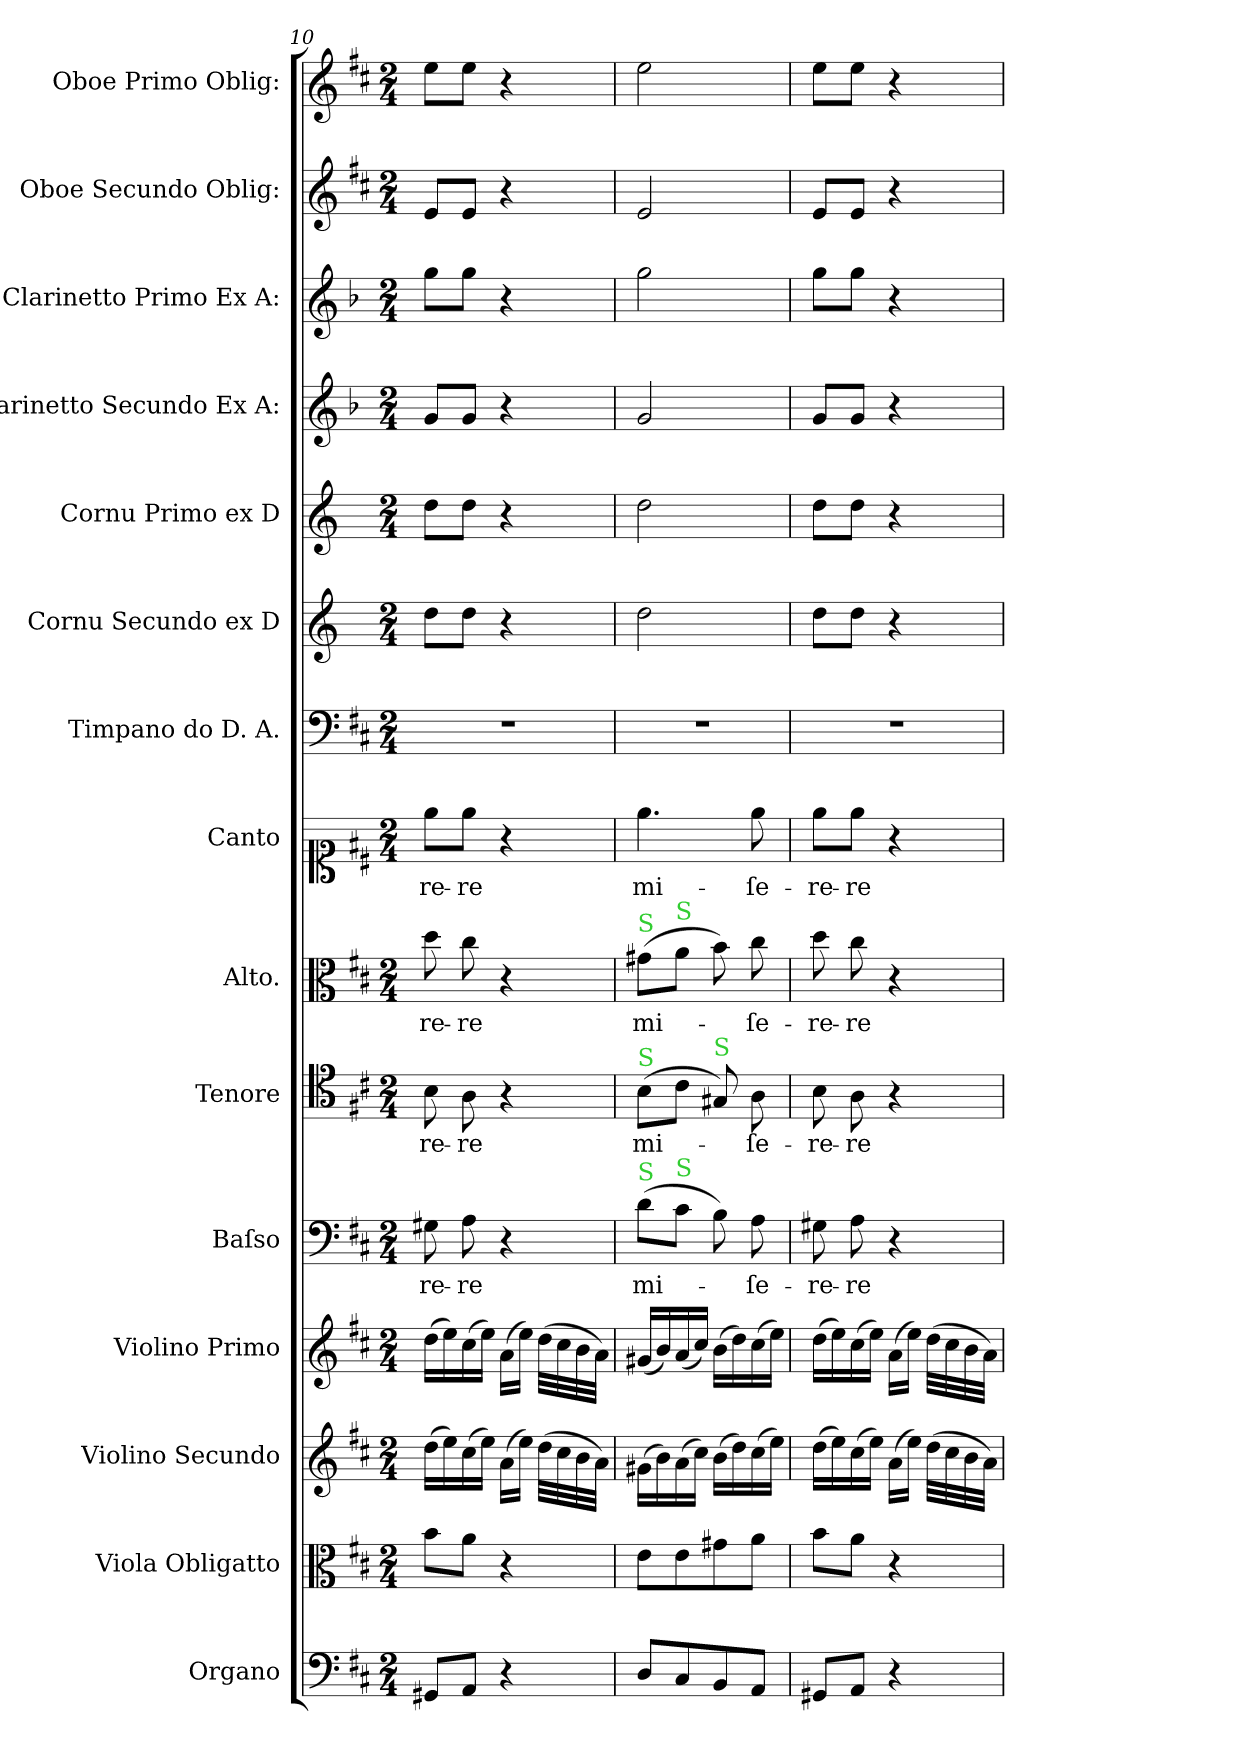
**kern	**kern	**kern	**kern	**kern	**text	**kern	**text	**kern	**text	**kern	**text	**kern	**kern	**kern	**kern	**kern	**kern	**kern
*part15	*part14	*part13	*part12	*part11	*part11	*part10	*part10	*part9	*part9	*part8	*part8	*part7	*part6	*part5	*part4	*part3	*part2	*part1
*staff15	*staff14	*staff13	*staff12	*staff11	*staff11	*staff10	*staff10	*staff9	*staff9	*staff8	*staff8	*staff7	*staff6	*staff5	*staff4	*staff3	*staff2	*staff1
*I"Organo	*I"Viola Obligatto	*I"Violino Secundo	*I"Violino Primo	*I"Baſso	*	*I"Tenore	*	*I"Alto.	*	*I"Canto	*	*I"Timpano do D. A.	*I"Cornu Secundo ex D	*I"Cornu Primo ex D	*I"Clarinetto Secundo Ex A:	*I"Clarinetto Primo Ex A:	*I"Oboe Secundo Oblig:	*I"Oboe Primo Oblig:
*I'org	*I'vla	*I'vl 2	*I'vl 1	*I'B	*	*I'T	*	*I'A	*	*	*	*I'timp	*	*	*I'cl 2 in A	*I'cl 1 in A	*I'ob 2	*I'ob 1
*clefF4	*clefC3	*clefG2	*clefG2	*clefF4	*	*clefC4	*	*clefC3	*	*clefC1	*	*clefF4	*clefG2	*clefG2	*clefG2	*clefG2	*clefG2	*clefG2
*	*	*	*	*	*	*	*	*	*	*	*	*	*ITrd6c10	*ITrd6c10	*ITrd2c3	*ITrd2c3	*	*
*k[f#c#]	*k[f#c#]	*k[f#c#]	*k[f#c#]	*k[f#c#]	*	*k[f#c#]	*	*k[f#c#]	*	*k[f#c#]	*	*k[f#c#]	*k[f#c#]	*k[f#c#]	*k[f#c#]	*k[f#c#]	*k[f#c#]	*k[f#c#]
*D:	*D:	*D:	*D:	*D:	*	*D:	*	*D:	*	*D:	*	*D:	*D:	*D:	*D:	*D:	*D:	*D:
*M2/4	*M2/4	*M2/4	*M2/4	*M2/4	*	*M2/4	*	*M2/4	*	*M2/4	*	*M2/4	*M2/4	*M2/4	*M2/4	*M2/4	*M2/4	*M2/4
=10	=10	=10	=10	=10	=10	=10	=10	=10	=10	=10	=10	=10	=10	=10	=10	=10	=10	=10
8GG#X/L	8b\L	(16dd\LL	(16dd\LL	8G#X\	-re-	8B\	-re-	8dd\	-re-	8ee\L	-re-	2r	8e\L	8e\L	8e/L	8ee\L	8e/L	8ee\L
.	.	16ee\)	16ee\)	.	.	.	.	.	.	.	.	.	.	.	.	.	.	.
8AA/J	8a\J	(16cc#\	(16cc#\	8A\	-re	8A\	-re	8cc#\	-re	8ee\J	-re	.	8e\J	8e\J	8e/J	8ee\J	8e/J	8ee\J
.	.	16ee\JJ)	16ee\JJ)	.	.	.	.	.	.	.	.	.	.	.	.	.	.	.
4r	4r	(16a\LL	(16a\LL	4r	.	4r	.	4r	.	4r	.	.	4r	4r	4r	4r	4r	4r
.	.	16ee\JJ)	16ee\JJ)	.	.	.	.	.	.	.	.	.	.	.	.	.	.	.
.	.	(32dd\LLL	(32dd\LLL	.	.	.	.	.	.	.	.	.	.	.	.	.	.	.
.	.	32cc#\	32cc#\	.	.	.	.	.	.	.	.	.	.	.	.	.	.	.
.	.	32b\	32b\	.	.	.	.	.	.	.	.	.	.	.	.	.	.	.
.	.	32a\JJJ)	32a\JJJ)	.	.	.	.	.	.	.	.	.	.	.	.	.	.	.
=11	=11	=11	=11	=11	=11	=11	=11	=11	=11	=11	=11	=11	=11	=11	=11	=11	=11	=11
!	!	!	!	!	!	!	!	!LO:TX:a:color=limegreen:t=S	!	!	!	!	!	!	!	!	!	!
!	!	!	!	!	!	!LO:TX:a:color=limegreen:t=S	!	!	!	!	!	!	!	!	!	!	!	!
!	!	!	!	!LO:TX:a:color=limegreen:t=S	!	!	!	!	!	!	!	!	!	!	!	!	!	!
!	!	!	!	!	!	!	!	!	!	!	!LO:LY:i	!	!	!	!	!	!	!
8D/L	8e\L	(16g#X\LL	(16g#X/LL	(8d\L	mi-	(8B\L	mi-	(8g#X\L	mi-	4.ee\	mi-	2r	2e\	2e\	2e/	2ee\	2e/	2ee\
.	.	16b\)	16b/)	.	.	.	.	.	.	.	.	.	.	.	.	.	.	.
!	!	!	!	!	!	!	!	!LO:TX:a:color=limegreen:t=S	!	!	!	!	!	!	!	!	!	!
!	!	!	!	!LO:TX:a:color=limegreen:t=S	!	!	!	!	!	!	!	!	!	!	!	!	!	!
8C#/	8e\	(16a\	(16a/	8c#\J	.	8c#\J	.	8a\J	.	.	.	.	.	.	.	.	.	.
.	.	16cc#\JJ)	16cc#/JJ)	.	.	.	.	.	.	.	.	.	.	.	.	.	.	.
!	!	!	!	!	!	!LO:TX:a:color=limegreen:t=S	!	!	!	!	!	!	!	!	!	!	!	!
8BB/	8g#X\	(16b\LL	(16b\LL	8B\)	.	8G#X/)	.	8b\)	.	.	.	.	.	.	.	.	.	.
.	.	16dd\)	16dd\)	.	.	.	.	.	.	.	.	.	.	.	.	.	.	.
!	!	!	!	!	!	!	!	!	!	!	!LO:LY:i	!	!	!	!	!	!	!
8AA/J	8a\J	(16cc#\	(16cc#\	8A\	-ſe-	8A\	-ſe-	8cc#\	-ſe-	8ee\	-ſe-	.	.	.	.	.	.	.
.	.	16ee\JJ)	16ee\JJ)	.	.	.	.	.	.	.	.	.	.	.	.	.	.	.
=12	=12	=12	=12	=12	=12	=12	=12	=12	=12	=12	=12	=12	=12	=12	=12	=12	=12	=12
!	!	!	!	!	!	!	!	!	!	!	!LO:LY:i	!	!	!	!	!	!	!
8GG#X/L	8b\L	(16dd\LL	(16dd\LL	8G#X\	-re-	8B\	-re-	8dd\	-re-	8ee\L	-re-	2r	8e\L	8e\L	8e/L	8ee\L	8e/L	8ee\L
.	.	16ee\)	16ee\)	.	.	.	.	.	.	.	.	.	.	.	.	.	.	.
!	!	!	!	!	!	!	!	!	!	!	!LO:LY:i	!	!	!	!	!	!	!
8AA/J	8a\J	(16cc#\	(16cc#\	8A\	-re	8A\	-re	8cc#\	-re	8ee\J	-re	.	8e\J	8e\J	8e/J	8ee\J	8e/J	8ee\J
.	.	16ee\JJ)	16ee\JJ)	.	.	.	.	.	.	.	.	.	.	.	.	.	.	.
4r	4r	(16a\LL	(16a\LL	4r	.	4r	.	4r	.	4r	.	.	4r	4r	4r	4r	4r	4r
.	.	16ee\JJ)	16ee\JJ)	.	.	.	.	.	.	.	.	.	.	.	.	.	.	.
.	.	(32dd\LLL	(32dd\LLL	.	.	.	.	.	.	.	.	.	.	.	.	.	.	.
.	.	32cc#\	32cc#\	.	.	.	.	.	.	.	.	.	.	.	.	.	.	.
.	.	32b\	32b\	.	.	.	.	.	.	.	.	.	.	.	.	.	.	.
.	.	32a\JJJ)	32a\JJJ)	.	.	.	.	.	.	.	.	.	.	.	.	.	.	.
=	=	=	=	=	=	=	=	=	=	=	=	=	=	=	=	=	=	=
*-	*-	*-	*-	*-	*-	*-	*-	*-	*-	*-	*-	*-	*-	*-	*-	*-	*-	*-
